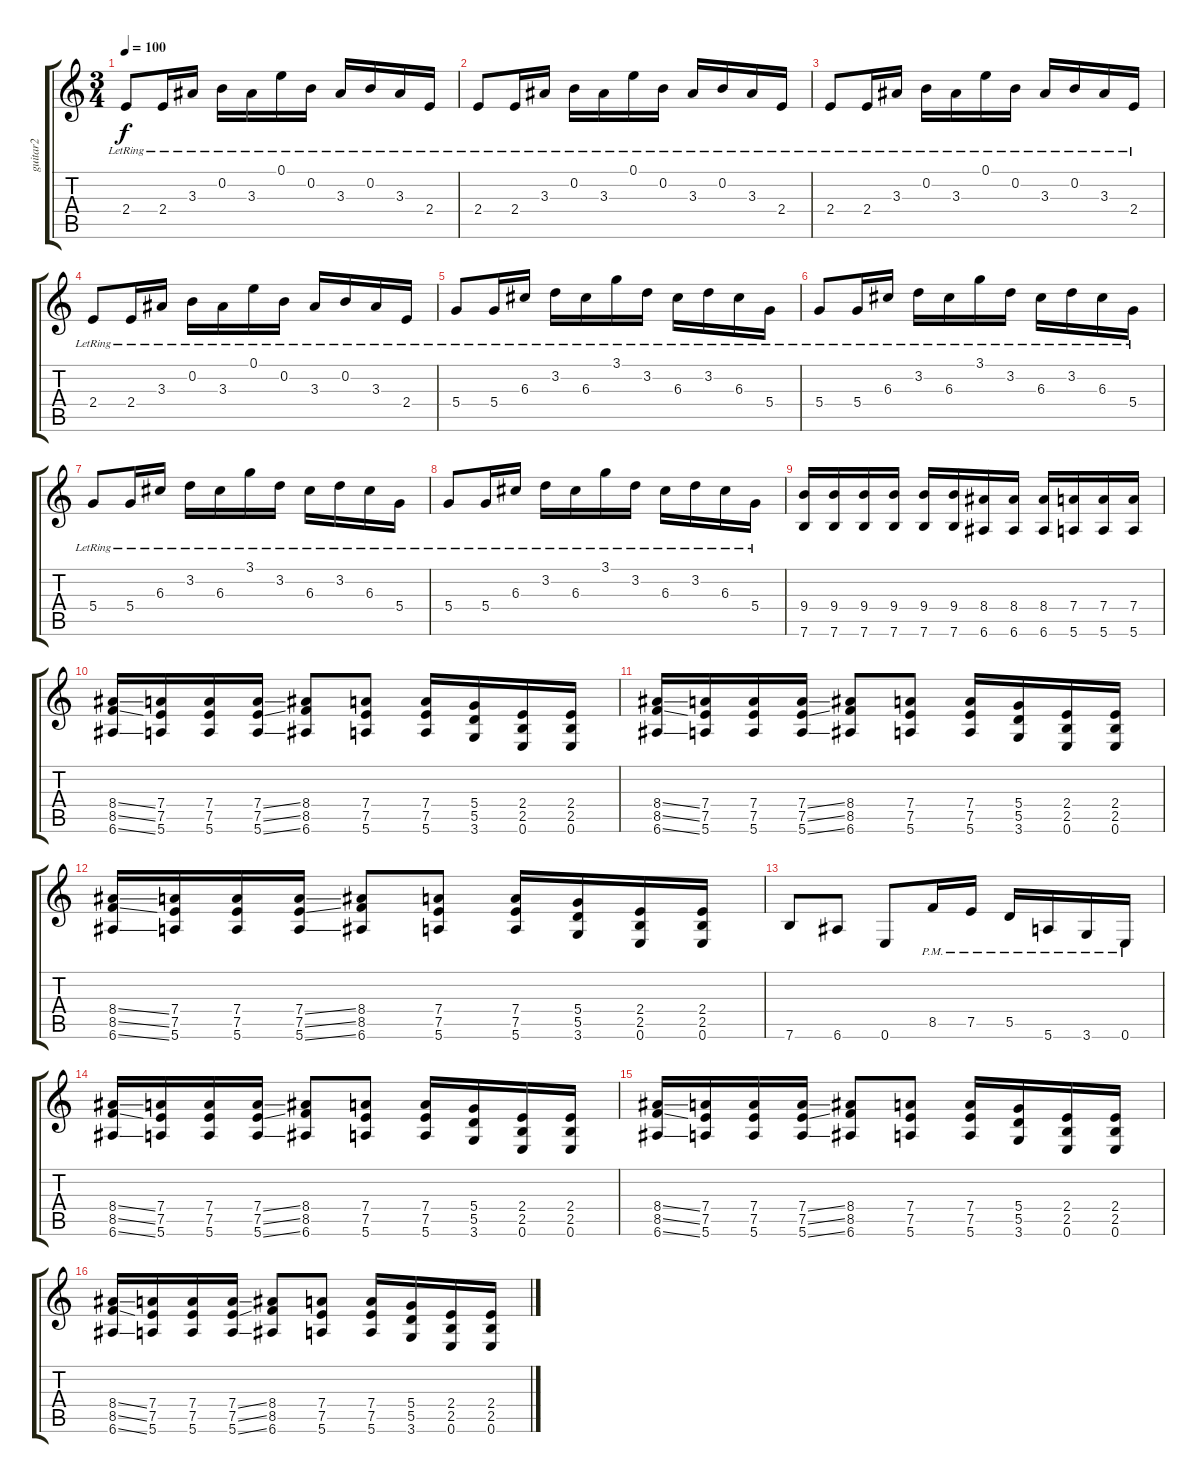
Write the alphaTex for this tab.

\track ("guitar2" "guitar2") {instrument distortionguitar}
\staff {score tabs}
\tuning (E4 B3 G3 D3 A2 E2) {hide}
\ts (3 4)
\tempo 100
\clef g2
\ks c
2.4{lr}.8{dy f} 2.4{lr}.16 3.3{lr}.16 0.2{lr}.16 3.3{lr}.16 0.1{lr}.16 0.2{lr}.16 3.3{lr}.16 0.2{lr}.16 3.3{lr}.16 2.4{lr}.16 |
2.4{lr}.8 2.4{lr}.16 3.3{lr}.16 0.2{lr}.16 3.3{lr}.16 0.1{lr}.16 0.2{lr}.16 3.3{lr}.16 0.2{lr}.16 3.3{lr}.16 2.4{lr}.16 |
2.4{lr}.8 2.4{lr}.16 3.3{lr}.16 0.2{lr}.16 3.3{lr}.16 0.1{lr}.16 0.2{lr}.16 3.3{lr}.16 0.2{lr}.16 3.3{lr}.16 2.4{lr}.16 |
2.4{lr}.8 2.4{lr}.16 3.3{lr}.16 0.2{lr}.16 3.3{lr}.16 0.1{lr}.16 0.2{lr}.16 3.3{lr}.16 0.2{lr}.16 3.3{lr}.16 2.4{lr}.16 |
5.4{lr}.8 5.4{lr}.16 6.3{lr}.16 3.2{lr}.16 6.3{lr}.16 3.1{lr}.16 3.2{lr}.16 6.3{lr}.16 3.2{lr}.16 6.3{lr}.16 5.4{lr}.16 |
5.4{lr}.8 5.4{lr}.16 6.3{lr}.16 3.2{lr}.16 6.3{lr}.16 3.1{lr}.16 3.2{lr}.16 6.3{lr}.16 3.2{lr}.16 6.3{lr}.16 5.4{lr}.16 |
5.4{lr}.8 5.4{lr}.16 6.3{lr}.16 3.2{lr}.16 6.3{lr}.16 3.1{lr}.16 3.2{lr}.16 6.3{lr}.16 3.2{lr}.16 6.3{lr}.16 5.4{lr}.16 |
5.4{lr}.8 5.4{lr}.16 6.3{lr}.16 3.2{lr}.16 6.3{lr}.16 3.1{lr}.16 3.2{lr}.16 6.3{lr}.16 3.2{lr}.16 6.3{lr}.16 5.4{lr}.16 |
(9.4 7.6).16{instrument distortionguitar} (9.4 7.6).16 (9.4 7.6).16 (9.4 7.6).16 (9.4 7.6).16 (9.4 7.6).16 (8.4 6.6).16 (8.4 6.6).16 (8.4 6.6).16 (7.4 5.6).16 (7.4 5.6).16 (7.4 5.6).16 |
(8.4{ss} 8.5{ss} 6.6{ss}).16 (7.4 7.5 5.6).16 (7.4 7.5 5.6).16 (7.4{ss} 7.5{ss} 5.6{ss}).16 (8.4 8.5 6.6).8 (7.4 7.5 5.6).8 (7.4 7.5 5.6).16 (5.4 5.5 3.6).16 (2.4 2.5 0.6).16 (2.4 2.5 0.6).16 |
(8.4{ss} 8.5{ss} 6.6{ss}).16 (7.4 7.5 5.6).16 (7.4 7.5 5.6).16 (7.4{ss} 7.5{ss} 5.6{ss}).16 (8.4 8.5 6.6).8 (7.4 7.5 5.6).8 (7.4 7.5 5.6).16 (5.4 5.5 3.6).16 (2.4 2.5 0.6).16 (2.4 2.5 0.6).16 |
(8.4{ss} 8.5{ss} 6.6{ss}).16 (7.4 7.5 5.6).16 (7.4 7.5 5.6).16 (7.4{ss} 7.5{ss} 5.6{ss}).16 (8.4 8.5 6.6).8 (7.4 7.5 5.6).8 (7.4 7.5 5.6).16 (5.4 5.5 3.6).16 (2.4 2.5 0.6).16 (2.4 2.5 0.6).16 |
7.6.8 6.6.8 0.6.8 8.5{pm}.16 7.5{pm}.16 5.5{pm}.16 5.6{pm}.16 3.6{pm}.16 0.6{pm}.16 |
(8.4{ss} 8.5{ss} 6.6{ss}).16 (7.4 7.5 5.6).16 (7.4 7.5 5.6).16 (7.4{ss} 7.5{ss} 5.6{ss}).16 (8.4 8.5 6.6).8 (7.4 7.5 5.6).8 (7.4 7.5 5.6).16 (5.4 5.5 3.6).16 (2.4 2.5 0.6).16 (2.4 2.5 0.6).16 |
(8.4{ss} 8.5{ss} 6.6{ss}).16 (7.4 7.5 5.6).16 (7.4 7.5 5.6).16 (7.4{ss} 7.5{ss} 5.6{ss}).16 (8.4 8.5 6.6).8 (7.4 7.5 5.6).8 (7.4 7.5 5.6).16 (5.4 5.5 3.6).16 (2.4 2.5 0.6).16 (2.4 2.5 0.6).16 |
(8.4{ss} 8.5{ss} 6.6{ss}).16 (7.4 7.5 5.6).16 (7.4 7.5 5.6).16 (7.4{ss} 7.5{ss} 5.6{ss}).16 (8.4 8.5 6.6).8 (7.4 7.5 5.6).8 (7.4 7.5 5.6).16 (5.4 5.5 3.6).16 (2.4 2.5 0.6).16 (2.4 2.5 0.6).16
